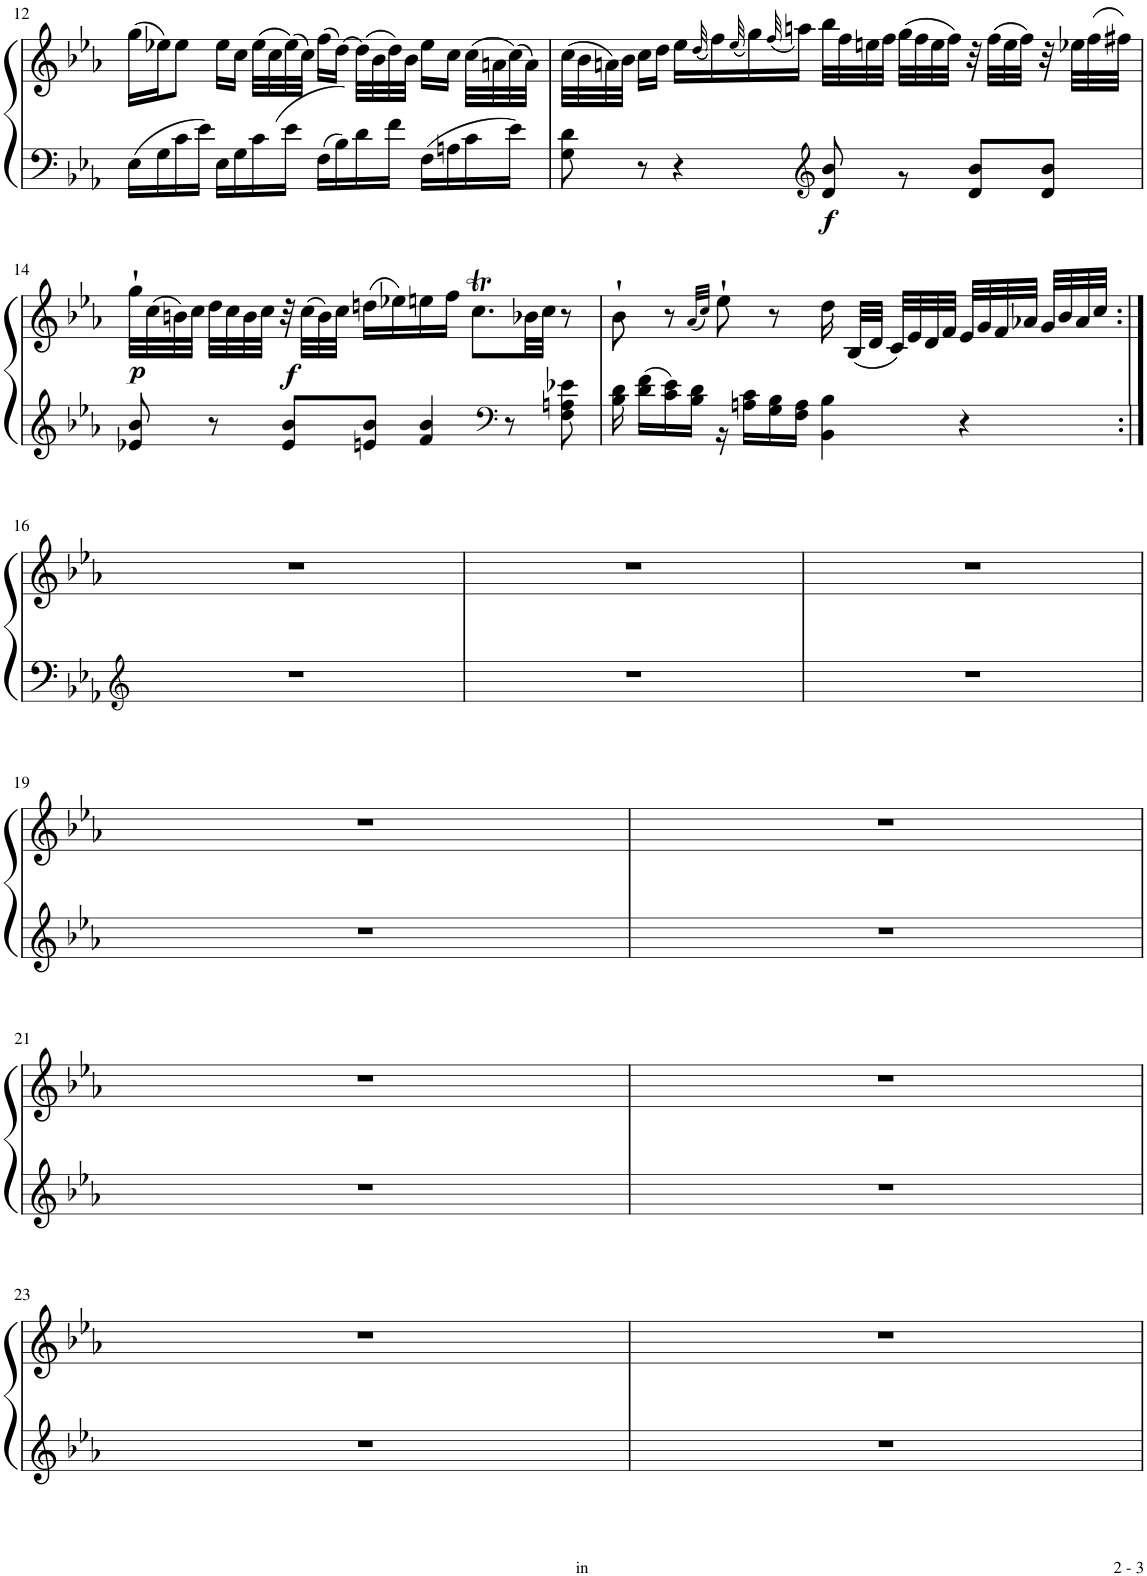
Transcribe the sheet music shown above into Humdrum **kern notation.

**kern	**kern	**dynam
*part1	*part1	*part1
*staff2	*staff1	*staff1/2
*I"Piano	*	*
*I'Pno.	*	*
!!LO:PB:g=z
*clefF4	*clefG2	*
*k[b-e-a-]	*k[b-e-a-]	*
*M4/4	*M4/4	*
*met(c)	*met(c)	*
=12	=12	=12
16E-\LL	(>16gg\LL	.
16G\	16ee-X\J)	.
16c\	8ee-\J	.
16e-\JJ	.	.
16E-\LL	16ee-\LL	.
16G\	16cc\JJ	.
16c\	(32ee-\LLL	.
.	32cc\	.
16e-\JJ	(32ee-\)	.
.	32cc\JJJ)	.
16F\LL	(16ff\LL	.
16B-\	[16dd\JJ)	.
16d\	(32dd\LLL]	.
.	32b-\	.
16f\JJ	32dd\)	.
.	32b-\JJJ	.
16F\LL	16ee-\LL	.
16An\	16cc\JJ	.
16c\	(32cc\LLL	.
.	32an\	.
16e-\JJ	(32cc\)	.
.	32a\JJJ)	.
=13	=13	=13
*^	*	*
8G\ 8d\	2ryy	(32cc\LLL	.
.	.	32b-\	.
.	.	32an\)	.
.	.	32b-\JJJ	.
8r	.	16cc\LL	.
.	.	16dd\JJ	.
4r	.	16ee-\LL	.
.	.	(32qdd/	.
.	.	16ff\)	.
.	.	(32qee-/	.
.	.	16gg\)	.
.	.	(32qff/	.
.	.	16aan\JJ)	.
*clefG2	*	*	*
!	!	!	!LO:DY:b=2
8ryy	8d/ 8b-/	32bb-\LLL	f
.	.	32ff\	.
.	.	32een\	.
.	.	32ff\JJJ	.
8ryy	8r	(>32gg\LLL	.
.	.	32ff\	.
.	.	32ee\	.
.	.	32ff\JJJ)	.
8ryy	8d/ 8b-/L	32r	.
.	.	(32ff\LLL	.
.	.	32ee\	.
.	.	32ff\JJJ)	.
8ryy	8d/ 8b-/J	32r	.
.	.	32ee-X\LLL	.
.	.	(32ff\	.
.	.	32ff#X\JJJ)	.
*v	*v	*	*
!!LO:LB:g=z
=14	=14	=14
!	!	!LO:DY:b
8e-X/ 8b-/	32gg`\LLL	p
.	(32cc\	.
.	32bn\)	.
.	32cc\JJJ	.
8r	32dd\LLL	.
.	32cc\	.
.	32b\	.
.	32cc\JJJ	.
8e-/ 8b-/L	32r	.
!	!	!LO:DY:b
.	(32cc\LLL	f
.	32b\)	.
.	32cc\JJJ	.
8en/ 8b-/J	(16ddn\LL	.
.	16ee-X\)	.
4f/ 4b-/	16een\	.
.	16ff\JJ	.
.	8.ccT\L	.
*clefF4	*	*
8r	.	.
.	32b-X\LL	.
.	32cc\JJJ	.
8F\ 8An\ 8e-X\	8r	.
=15	=15	=15
*^	*	*
16ryy	16B-\ 16d\	8b-`\	.
16d\ 16f\LL	8.ryy	.	.
16c\ 16e-\	.	8r	.
16B-\ 16d\JJ	.	.	.
.	.	(32qa-/LLL	.
.	.	32qcc/JJJ)	.
16ryy	16r	8ee-`\	.
16An\ 16c\LL	2ryy	.	.
16G\ 16B-\	.	8r	.
16F\ 16A\JJ	.	.	.
4BB-\ 4B-\	.	16dd\	.
.	.	(32B-/LLL	.
.	.	32d/JJJ	.
.	.	32c/LLL)	.
.	.	32e-/	.
.	.	32d/	.
.	.	32f/JJJ	.
4r	.	32e-/LLL	.
.	.	32g/	.
.	8.ryy	32f/	.
.	.	32a-X/JJJ	.
.	.	32g/LLL	.
.	.	32b-/	.
.	.	32a-/	.
.	.	32cc/JJJ	.
*v	*v	*	*
!!LO:LB:g=z
=16:|!	=16:|!	=16:|!
*clefG2	*	*
1r	1r	.
=17	=17	=17
1r	1r	.
=18	=18	=18
1r	1r	.
!!LO:LB:g=z
=19	=19	=19
1r	1r	.
=20	=20	=20
1r	1r	.
!!LO:LB:g=z
=21	=21	=21
1r	1r	.
=22	=22	=22
1r	1r	.
!!LO:LB:g=z
=23	=23	=23
1r	1r	.
=24	=24	=24
1r	1r	.
=	=	=
*-	*-	*-
